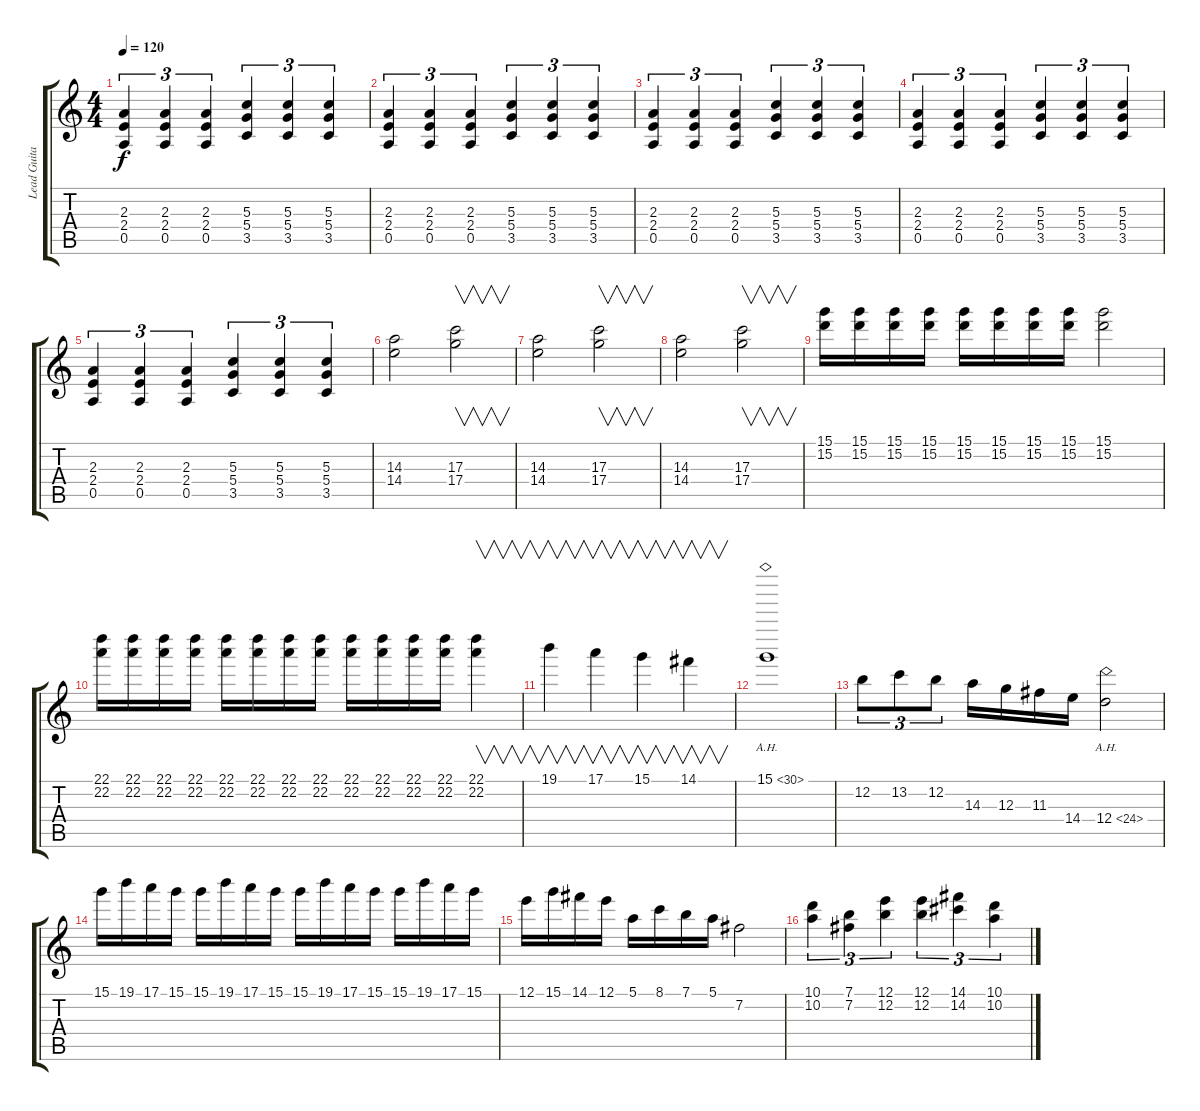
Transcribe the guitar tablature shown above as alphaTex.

\track ("Lead Guitar" "Lead Guita") {instrument distortionguitar}
\staff {score tabs}
\tuning (E4 B3 G3 D3 A2 E2) {hide}
\ts (4 4)
\tempo 120
\clef g2
\ks c
(2.3 2.4 0.5).4{tu (3 2) dy f instrument distortionguitar} (2.3 2.4 0.5).4{tu (3 2)} (2.3 2.4 0.5).4{tu (3 2)} (5.3 5.4 3.5).4{tu (3 2)} (5.3 5.4 3.5).4{tu (3 2)} (5.3 5.4 3.5).4{tu (3 2)} |
(2.3 2.4 0.5).4{tu (3 2)} (2.3 2.4 0.5).4{tu (3 2)} (2.3 2.4 0.5).4{tu (3 2)} (5.3 5.4 3.5).4{tu (3 2)} (5.3 5.4 3.5).4{tu (3 2)} (5.3 5.4 3.5).4{tu (3 2)} |
(2.3 2.4 0.5).4{tu (3 2)} (2.3 2.4 0.5).4{tu (3 2)} (2.3 2.4 0.5).4{tu (3 2)} (5.3 5.4 3.5).4{tu (3 2)} (5.3 5.4 3.5).4{tu (3 2)} (5.3 5.4 3.5).4{tu (3 2)} |
(2.3 2.4 0.5).4{tu (3 2)} (2.3 2.4 0.5).4{tu (3 2)} (2.3 2.4 0.5).4{tu (3 2)} (5.3 5.4 3.5).4{tu (3 2)} (5.3 5.4 3.5).4{tu (3 2)} (5.3 5.4 3.5).4{tu (3 2)} |
(2.3 2.4 0.5).4{tu (3 2)} (2.3 2.4 0.5).4{tu (3 2)} (2.3 2.4 0.5).4{tu (3 2)} (5.3 5.4 3.5).4{tu (3 2)} (5.3 5.4 3.5).4{tu (3 2)} (5.3 5.4 3.5).4{tu (3 2)} |
(14.3 14.4).2 (17.3 17.4).2{v} |
(14.3 14.4).2 (17.3 17.4).2{v} |
(14.3 14.4).2 (17.3 17.4).2{v} |
(15.1 15.2).16 (15.1 15.2).16 (15.1 15.2).16 (15.1 15.2).16 (15.1 15.2).16 (15.1 15.2).16 (15.1 15.2).16 (15.1 15.2).16 (15.1 15.2).2 |
(22.1 22.2).16 (22.1 22.2).16 (22.1 22.2).16 (22.1 22.2).16 (22.1 22.2).16 (22.1 22.2).16 (22.1 22.2).16 (22.1 22.2).16 (22.1 22.2).16 (22.1 22.2).16 (22.1 22.2).16 (22.1 22.2).16 (22.1 22.2).4{v} |
19.1.4{v} 17.1.4{v} 15.1.4{v} 14.1.4{v} |
15.1{ah 15}.1 |
12.2.8{tu (3 2)} 13.2.8{tu (3 2)} 12.2.8{tu (3 2)} 14.3.16 12.3.16 11.3.16 14.4.16 12.4{ah 12}.2 |
15.1.16 19.1.16 17.1.16 15.1.16 15.1.16 19.1.16 17.1.16 15.1.16 15.1.16 19.1.16 17.1.16 15.1.16 15.1.16 19.1.16 17.1.16 15.1.16 |
12.1.16 15.1.16 14.1.16 12.1.16 5.1.16 8.1.16 7.1.16 5.1.16 7.2.2 |
(10.1 10.2).4{tu (3 2)} (7.1 7.2).4{tu (3 2)} (12.1 12.2).4{tu (3 2)} (12.1 12.2).4{tu (3 2)} (14.1 14.2).4{tu (3 2)} (10.1 10.2).4{tu (3 2)}
